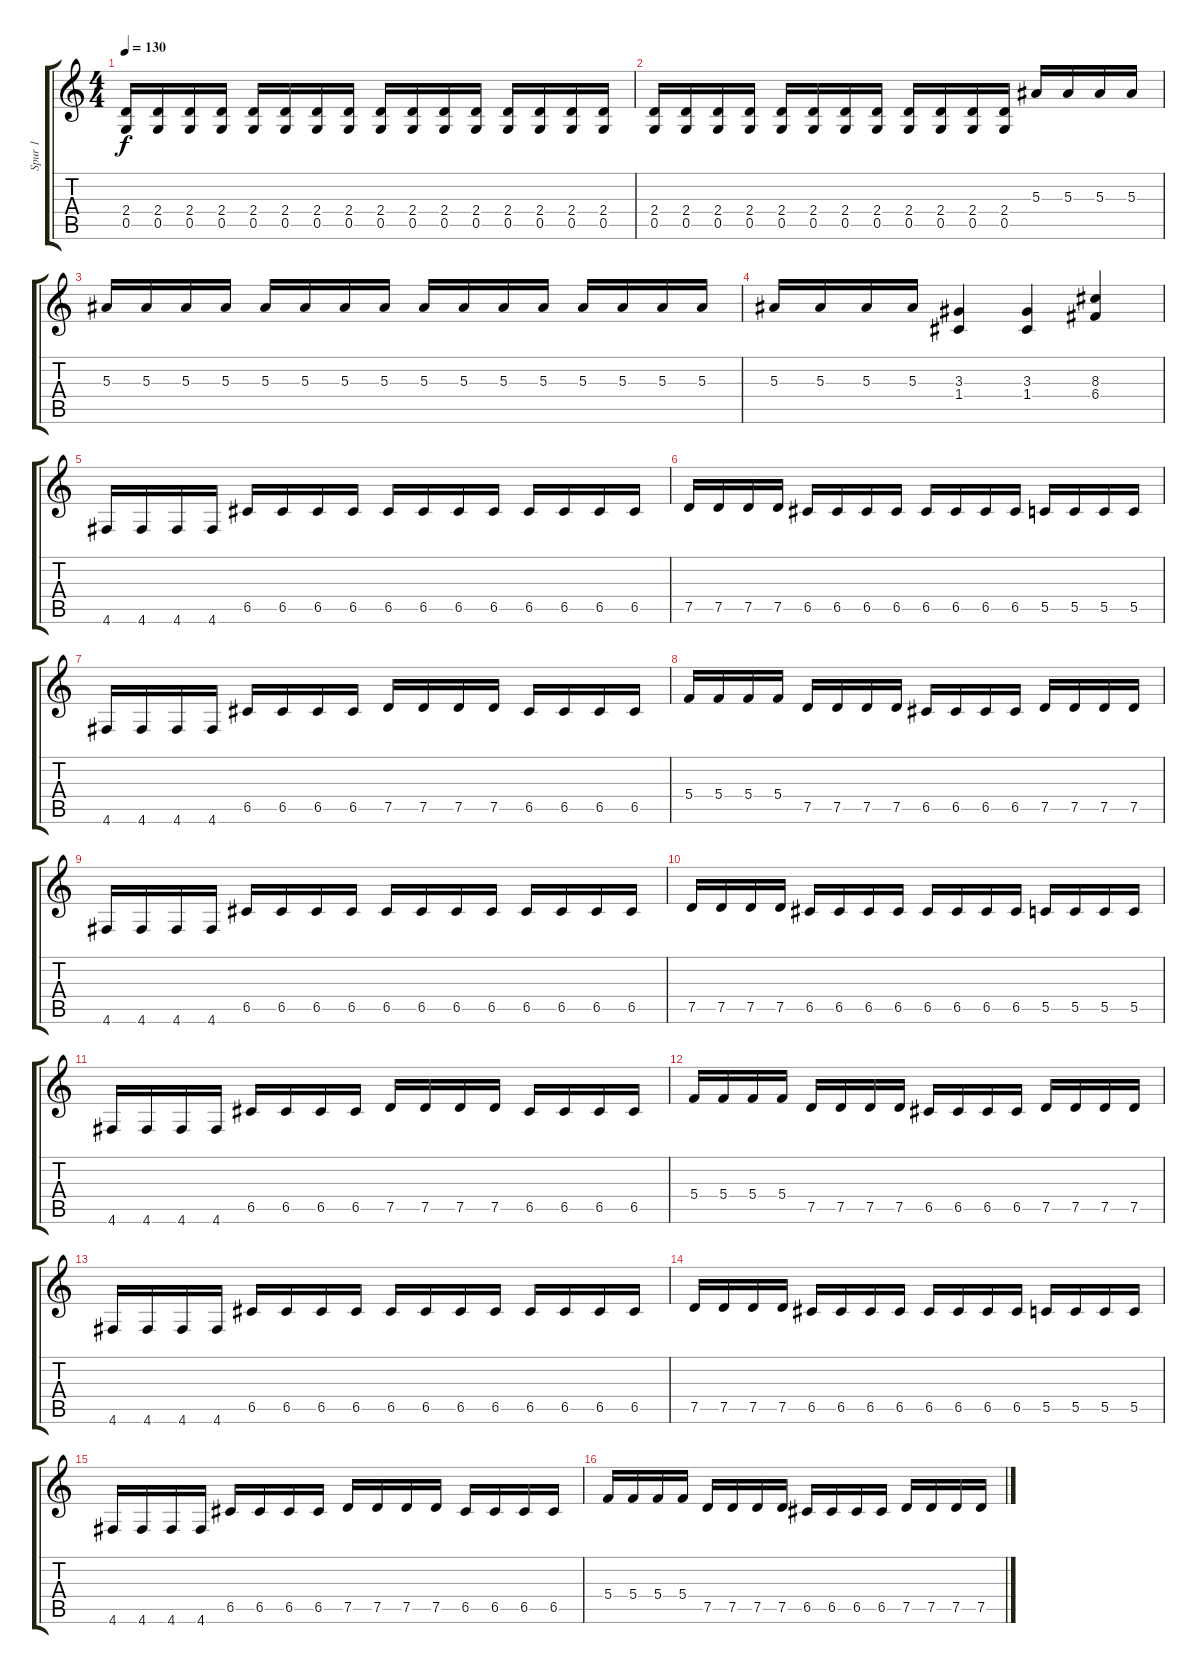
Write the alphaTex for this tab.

\track ("Spur 1" "Spur 1") {instrument distortionguitar}
\staff {score tabs}
\tuning (D4 A3 F3 C3 G2 D2) {hide}
\ts (4 4)
\tempo 130
\clef g2
\ks c
(2.4 0.5).16{dy f} (2.4 0.5).16 (2.4 0.5).16 (2.4 0.5).16 (2.4 0.5).16 (2.4 0.5).16 (2.4 0.5).16 (2.4 0.5).16 (2.4 0.5).16 (2.4 0.5).16 (2.4 0.5).16 (2.4 0.5).16 (2.4 0.5).16 (2.4 0.5).16 (2.4 0.5).16 (2.4 0.5).16 |
(2.4 0.5).16 (2.4 0.5).16 (2.4 0.5).16 (2.4 0.5).16 (2.4 0.5).16 (2.4 0.5).16 (2.4 0.5).16 (2.4 0.5).16 (2.4 0.5).16 (2.4 0.5).16 (2.4 0.5).16 (2.4 0.5).16 5.3.16 5.3.16 5.3.16 5.3.16 |
5.3.16 5.3.16 5.3.16 5.3.16 5.3.16 5.3.16 5.3.16 5.3.16 5.3.16 5.3.16 5.3.16 5.3.16 5.3.16 5.3.16 5.3.16 5.3.16 |
5.3.16 5.3.16 5.3.16 5.3.16 (3.3 1.4).4 (3.3 1.4).4 (8.3 6.4).4 |
4.6.16 4.6.16 4.6.16 4.6.16 6.5.16 6.5.16 6.5.16 6.5.16 6.5.16 6.5.16 6.5.16 6.5.16 6.5.16 6.5.16 6.5.16 6.5.16 |
7.5.16 7.5.16 7.5.16 7.5.16 6.5.16 6.5.16 6.5.16 6.5.16 6.5.16 6.5.16 6.5.16 6.5.16 5.5.16 5.5.16 5.5.16 5.5.16 |
4.6.16 4.6.16 4.6.16 4.6.16 6.5.16 6.5.16 6.5.16 6.5.16 7.5.16 7.5.16 7.5.16 7.5.16 6.5.16 6.5.16 6.5.16 6.5.16 |
5.4.16 5.4.16 5.4.16 5.4.16 7.5.16 7.5.16 7.5.16 7.5.16 6.5.16 6.5.16 6.5.16 6.5.16 7.5.16 7.5.16 7.5.16 7.5.16 |
4.6.16 4.6.16 4.6.16 4.6.16 6.5.16 6.5.16 6.5.16 6.5.16 6.5.16 6.5.16 6.5.16 6.5.16 6.5.16 6.5.16 6.5.16 6.5.16 |
7.5.16 7.5.16 7.5.16 7.5.16 6.5.16 6.5.16 6.5.16 6.5.16 6.5.16 6.5.16 6.5.16 6.5.16 5.5.16 5.5.16 5.5.16 5.5.16 |
4.6.16 4.6.16 4.6.16 4.6.16 6.5.16 6.5.16 6.5.16 6.5.16 7.5.16 7.5.16 7.5.16 7.5.16 6.5.16 6.5.16 6.5.16 6.5.16 |
5.4.16 5.4.16 5.4.16 5.4.16 7.5.16 7.5.16 7.5.16 7.5.16 6.5.16 6.5.16 6.5.16 6.5.16 7.5.16 7.5.16 7.5.16 7.5.16 |
4.6.16 4.6.16 4.6.16 4.6.16 6.5.16 6.5.16 6.5.16 6.5.16 6.5.16 6.5.16 6.5.16 6.5.16 6.5.16 6.5.16 6.5.16 6.5.16 |
7.5.16 7.5.16 7.5.16 7.5.16 6.5.16 6.5.16 6.5.16 6.5.16 6.5.16 6.5.16 6.5.16 6.5.16 5.5.16 5.5.16 5.5.16 5.5.16 |
4.6.16 4.6.16 4.6.16 4.6.16 6.5.16 6.5.16 6.5.16 6.5.16 7.5.16 7.5.16 7.5.16 7.5.16 6.5.16 6.5.16 6.5.16 6.5.16 |
5.4.16 5.4.16 5.4.16 5.4.16 7.5.16 7.5.16 7.5.16 7.5.16 6.5.16 6.5.16 6.5.16 6.5.16 7.5.16 7.5.16 7.5.16 7.5.16
